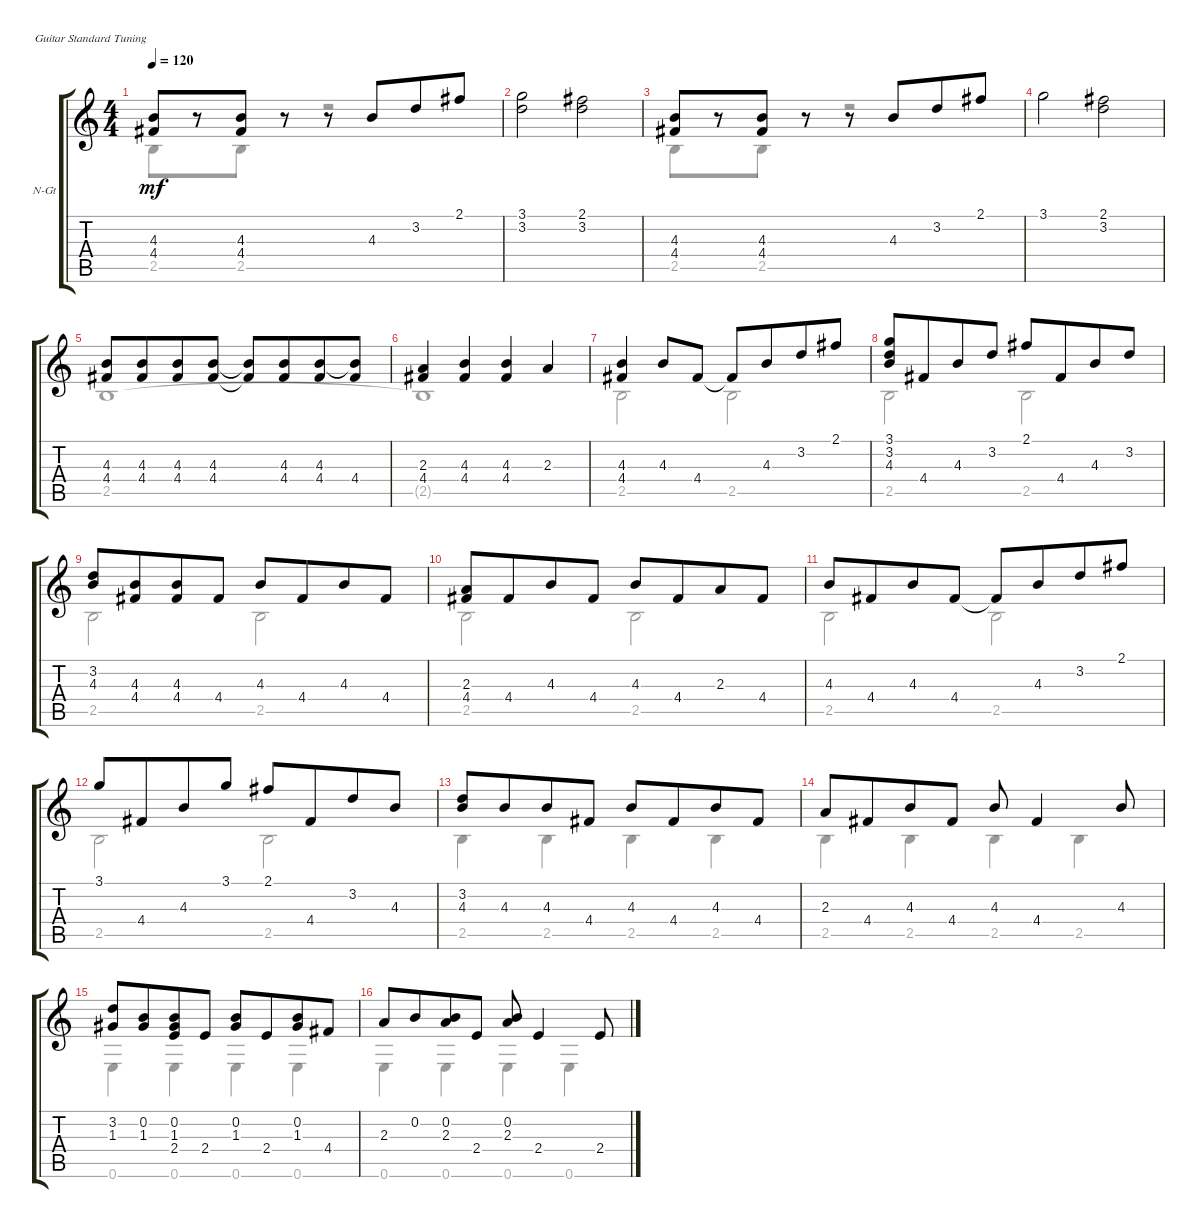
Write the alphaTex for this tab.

\defaultSystemsLayout 4
\bracketExtendMode groupsimilarinstruments
\firstSystemTrackNameOrientation horizontal
\otherSystemsTrackNameOrientation horizontal
\track ("Nylon Guitar" "N-Gt") {instrument acousticguitarnylon}
\staff {score tabs}
\tuning (E4 B3 G3 D3 A2 E2)
\voice
\ts (4 4)
\beaming (8 4 4)
\ac
\tempo 120
\clef g2
\ks c
(4.3 4.4).8{dy mf instrument acousticguitarnylon} r.8 (4.3 4.4).8 r.8 r.8 4.3.8 3.2.8 2.1.8 |
(3.2 3.1).2 (2.1 3.2).2 |
(4.3 4.4).8 r.8 (4.3 4.4).8 r.8 r.8 4.3.8 3.2.8 2.1.8 |
3.1.2 (2.1 3.2).2 |
(4.3 4.4).8 (4.3 4.4).8 (4.3 4.4).8 (4.3 4.4).8 (4.3{t} 4.4{t}).8 (4.3 4.4).8 (4.3 4.4).8 (4.3{t} 4.4).8 |
(2.3 4.4).4 (4.3 4.4).4 (4.3 4.4).4 2.3.4 |
(4.4 4.3).4 4.3.8 4.4.8 4.4{t}.8 4.3.8 3.2.8 2.1.8 |
(3.1 3.2 4.3).8 4.4.8 4.3.8 3.2.8 2.1.8 4.4.8 4.3.8 3.2.8 |
(4.3 3.2).8 (4.3 4.4).8 (4.3 4.4).8 4.4.8 4.3.8 4.4.8 4.3.8 4.4.8 |
(2.3 4.4).8 4.4.8 4.3.8 4.4.8 4.3.8 4.4.8 2.3.8 4.4.8 |
4.3.8 4.4.8 4.3.8 4.4.8 4.4{t}.8 4.3.8 3.2.8 2.1.8 |
3.1.8 4.4.8 4.3.8 3.1.8 2.1.8 4.4.8 3.2.8 4.3.8 |
\scale
0.289111 (4.3 3.2).8 4.3.8 4.3.8 4.4.8 4.3.8 4.4.8 4.3.8 4.4.8 |
\scale
0.204541 2.3.8 4.4.8 4.3.8 4.4.8 4.3.8 4.4.4 4.3.8 |
\scale
0.254604 (3.2 1.3).8 (0.2 1.3).8 (0.2 1.3 2.4).8 2.4.8 (1.3 0.2).8 2.4.8 (1.3 0.2).8 4.4.8 |
2.3.8 0.2.8 (0.2 2.3).8 2.4.8 (2.3 0.2).8 2.4.4 2.4.8
\voice
\clef g2
\ottava regular
\simile none
\ks c
2.5.8{dy mf} r.8 2.5.8 r.8 r.2 |
|
2.5.8 r.8 2.5.8 r.8 r.2 |
|
2.5.1 |
2.5{t}.1 |
2.5.2 2.5.2 |
2.5.2 2.5.2 |
2.5.2 2.5.2 |
2.5.2 2.5.2 |
2.5.2 2.5.2 |
2.5.2 2.5.2 |
\scale
0.289111 2.5.4 2.5.4 2.5.4 2.5.4 |
\scale
0.204541 2.5.4 2.5.4 2.5.4 2.5.4 |
\scale
0.254604 0.6.4 0.6.4 0.6.4 0.6.4 |
0.6.4 0.6.4 0.6.4 0.6.4
